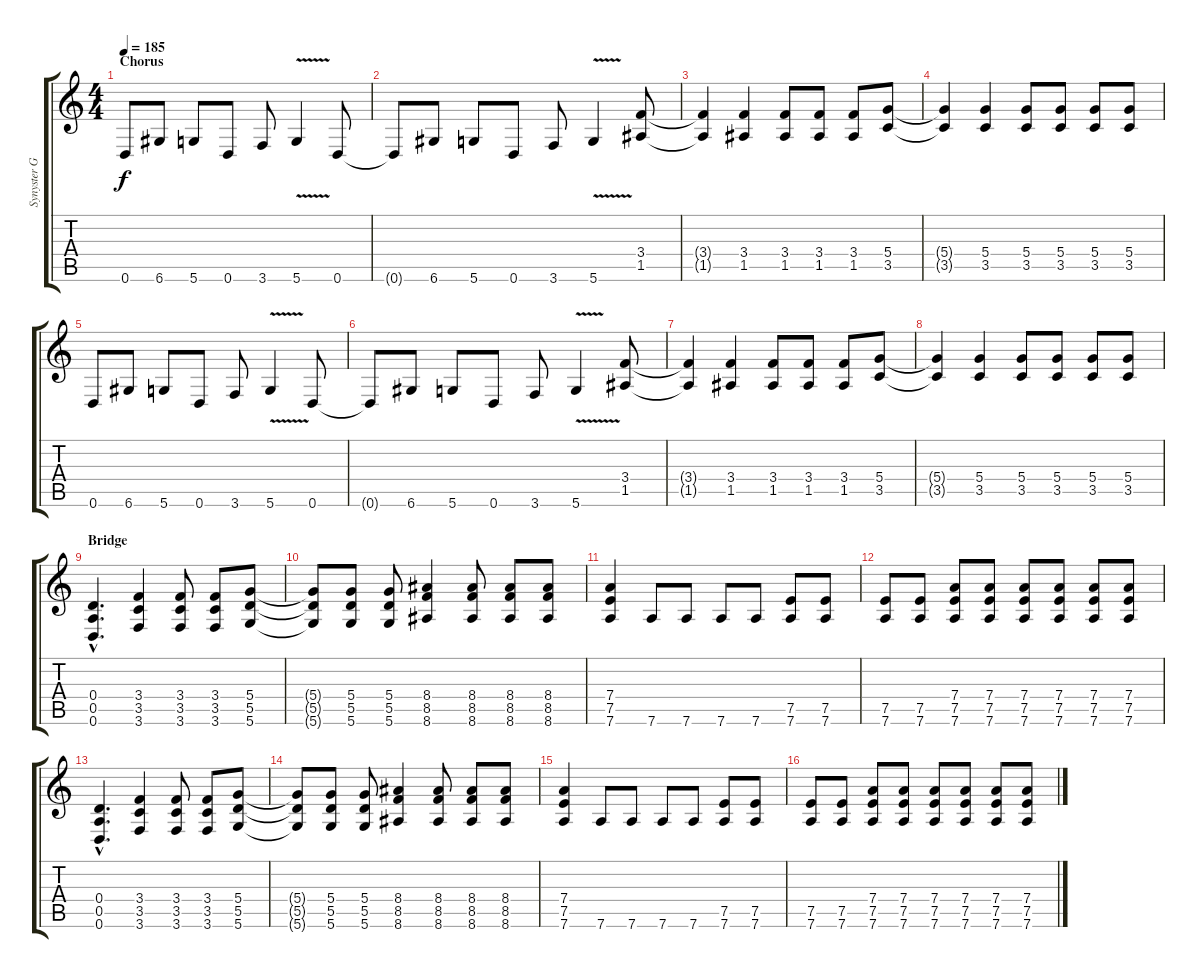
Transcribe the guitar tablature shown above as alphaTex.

\track ("Synyster Gates II" "Synyster G") {instrument distortionguitar}
\staff {score tabs}
\tuning (E4 B3 G3 D3 A2 D2) {hide}
\ts (4 4)
\section ("" "Chorus")
\tempo 185
\clef g2
\ks c
0.6.8{dy f} 6.6.8 5.6.8 0.6.8 3.6.8 5.6{v}.4 0.6.8 |
0.6{t}.8 6.6.8 5.6.8 0.6.8 3.6.8 5.6{v}.4 (3.4 1.5).8 |
(3.4{t} 1.5{t}).4 (3.4 1.5).4 (3.4 1.5).8 (3.4 1.5).8 (3.4 1.5).8 (5.4 3.5).8 |
(5.4{t} 3.5{t}).4 (5.4 3.5).4 (5.4 3.5).8 (5.4 3.5).8 (5.4 3.5).8 (5.4 3.5).8 |
0.6.8 6.6.8 5.6.8 0.6.8 3.6.8 5.6{v}.4 0.6.8 |
0.6{t}.8 6.6.8 5.6.8 0.6.8 3.6.8 5.6{v}.4 (3.4 1.5).8 |
(3.4{t} 1.5{t}).4 (3.4 1.5).4 (3.4 1.5).8 (3.4 1.5).8 (3.4 1.5).8 (5.4 3.5).8 |
(5.4{t} 3.5{t}).4 (5.4 3.5).4 (5.4 3.5).8 (5.4 3.5).8 (5.4 3.5).8 (5.4 3.5).8 |
\section ("" "Bridge")
(0.4{hac} 0.5{hac} 0.6{hac}).4{d} (3.4 3.5 3.6).4 (3.4 3.5 3.6).8 (3.4 3.5 3.6).8 (5.4 5.5 5.6).8 |
(5.4{t} 5.5{t} 5.6{t}).8 (5.4 5.5 5.6).8 (5.4 5.5 5.6).8 (8.4 8.5 8.6).4 (8.4 8.5 8.6).8 (8.4 8.5 8.6).8 (8.4 8.5 8.6).8 |
(7.4 7.5 7.6).4 7.6.8 7.6.8 7.6.8 7.6.8 (7.5 7.6).8 (7.5 7.6).8 |
(7.5 7.6).8 (7.5 7.6).8 (7.4 7.5 7.6).8 (7.4 7.5 7.6).8 (7.4 7.5 7.6).8 (7.4 7.5 7.6).8 (7.4 7.5 7.6).8 (7.4 7.5 7.6).8 |
(0.4{hac} 0.5{hac} 0.6{hac}).4{d} (3.4 3.5 3.6).4 (3.4 3.5 3.6).8 (3.4 3.5 3.6).8 (5.4 5.5 5.6).8 |
(5.4{t} 5.5{t} 5.6{t}).8 (5.4 5.5 5.6).8 (5.4 5.5 5.6).8 (8.4 8.5 8.6).4 (8.4 8.5 8.6).8 (8.4 8.5 8.6).8 (8.4 8.5 8.6).8 |
(7.4 7.5 7.6).4 7.6.8 7.6.8 7.6.8 7.6.8 (7.5 7.6).8 (7.5 7.6).8 |
(7.5 7.6).8 (7.5 7.6).8 (7.4 7.5 7.6).8 (7.4 7.5 7.6).8 (7.4 7.5 7.6).8 (7.4 7.5 7.6).8 (7.4 7.5 7.6).8 (7.4 7.5 7.6).8
